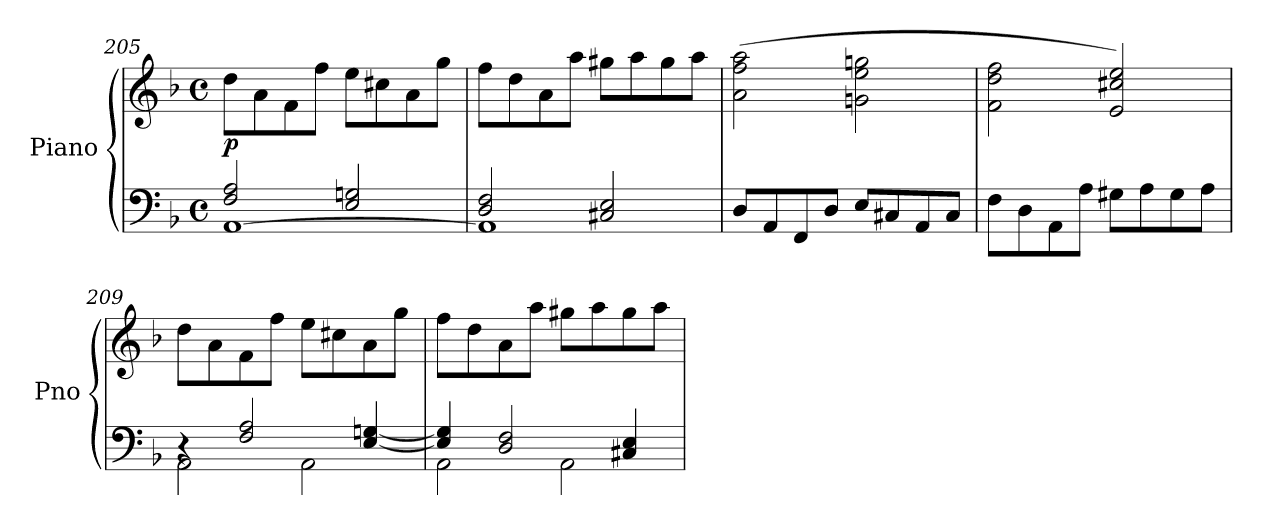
**kern	**kern	**dynam
*part1	*part1	*part1
*staff2	*staff1	*staff1/2
*I"Piano	*	*
*I'Pno	*	*
*clefF4	*clefG2	*
*k[b-]	*k[b-]	*
*M4/4	*M4/4	*
*met(c)	*met(c)	*
=205	=205	=205
*^	*	*
*	*^	*	*
!	!	!	!	!LO:DY:b
1ryy	2F/ 2A/	[1AA	8dd\L	p
.	.	.	8a\	.
.	.	.	8f\	.
.	.	.	8ff\J	.
.	2E/ 2Gn/	.	8ee\L	.
.	.	.	8cc#X\	.
.	.	.	8a\	.
.	.	.	8gg\J	.
!!LO:LB:g=z
=206	=206	=206	=206	=206
1ryy	2D/ 2F/	1AA]	8ff\L	.
.	.	.	8dd\	.
.	.	.	8a\	.
.	.	.	8aa\J	.
.	2C#X/ 2E/	.	8gg#X\L	.
.	.	.	8aa\	.
.	.	.	8gg#\	.
.	.	.	8aa\J	.
*	*v	*v	*	*
=207	=207	=207	=207
1ryy	8D/L	(>2a\ 2ff\ 2aa\	.
.	8AA/	.	.
.	8FF/	.	.
.	8D/J	.	.
.	8E/L	2gn\ 2ee\ 2ggn\	.
.	8C#X/	.	.
.	8AA/	.	.
.	8C#/J	.	.
=208	=208	=208	=208
1ryy	8F\L	2f\ 2dd\ 2ff\	.
.	8D\	.	.
.	8AA\	.	.
.	8A\J	.	.
.	8G#X\L	2e/ 2cc#X/ 2ee/)	.
.	8A\	.	.
.	8G#\	.	.
.	8A\J	.	.
=209	=209	=209	=209
*	*^	*	*
1ryy	4r	2AA\	8dd\L	.
.	.	.	8a\	.
.	2F/ 2A/	.	8f\	.
.	.	.	8ff\J	.
.	.	2AA\	8ee\L	.
.	.	.	8cc#X\	.
.	[4E/ [4Gn/	.	8a\	.
.	.	.	8gg\J	.
!!LO:LB:g=z
=210	=210	=210	=210	=210
1ryy	4E/] 4G/]	2AA\	8ff\L	.
.	.	.	8dd\	.
.	2D/ 2F/	.	8a\	.
.	.	.	8aa\J	.
.	.	2AA\	8gg#X\L	.
.	.	.	8aa\	.
.	4C#X/ 4E/	.	8gg#\	.
.	.	.	8aa\J	.
*v	*v	*v	*	*
=	=	=
*-	*-	*-
